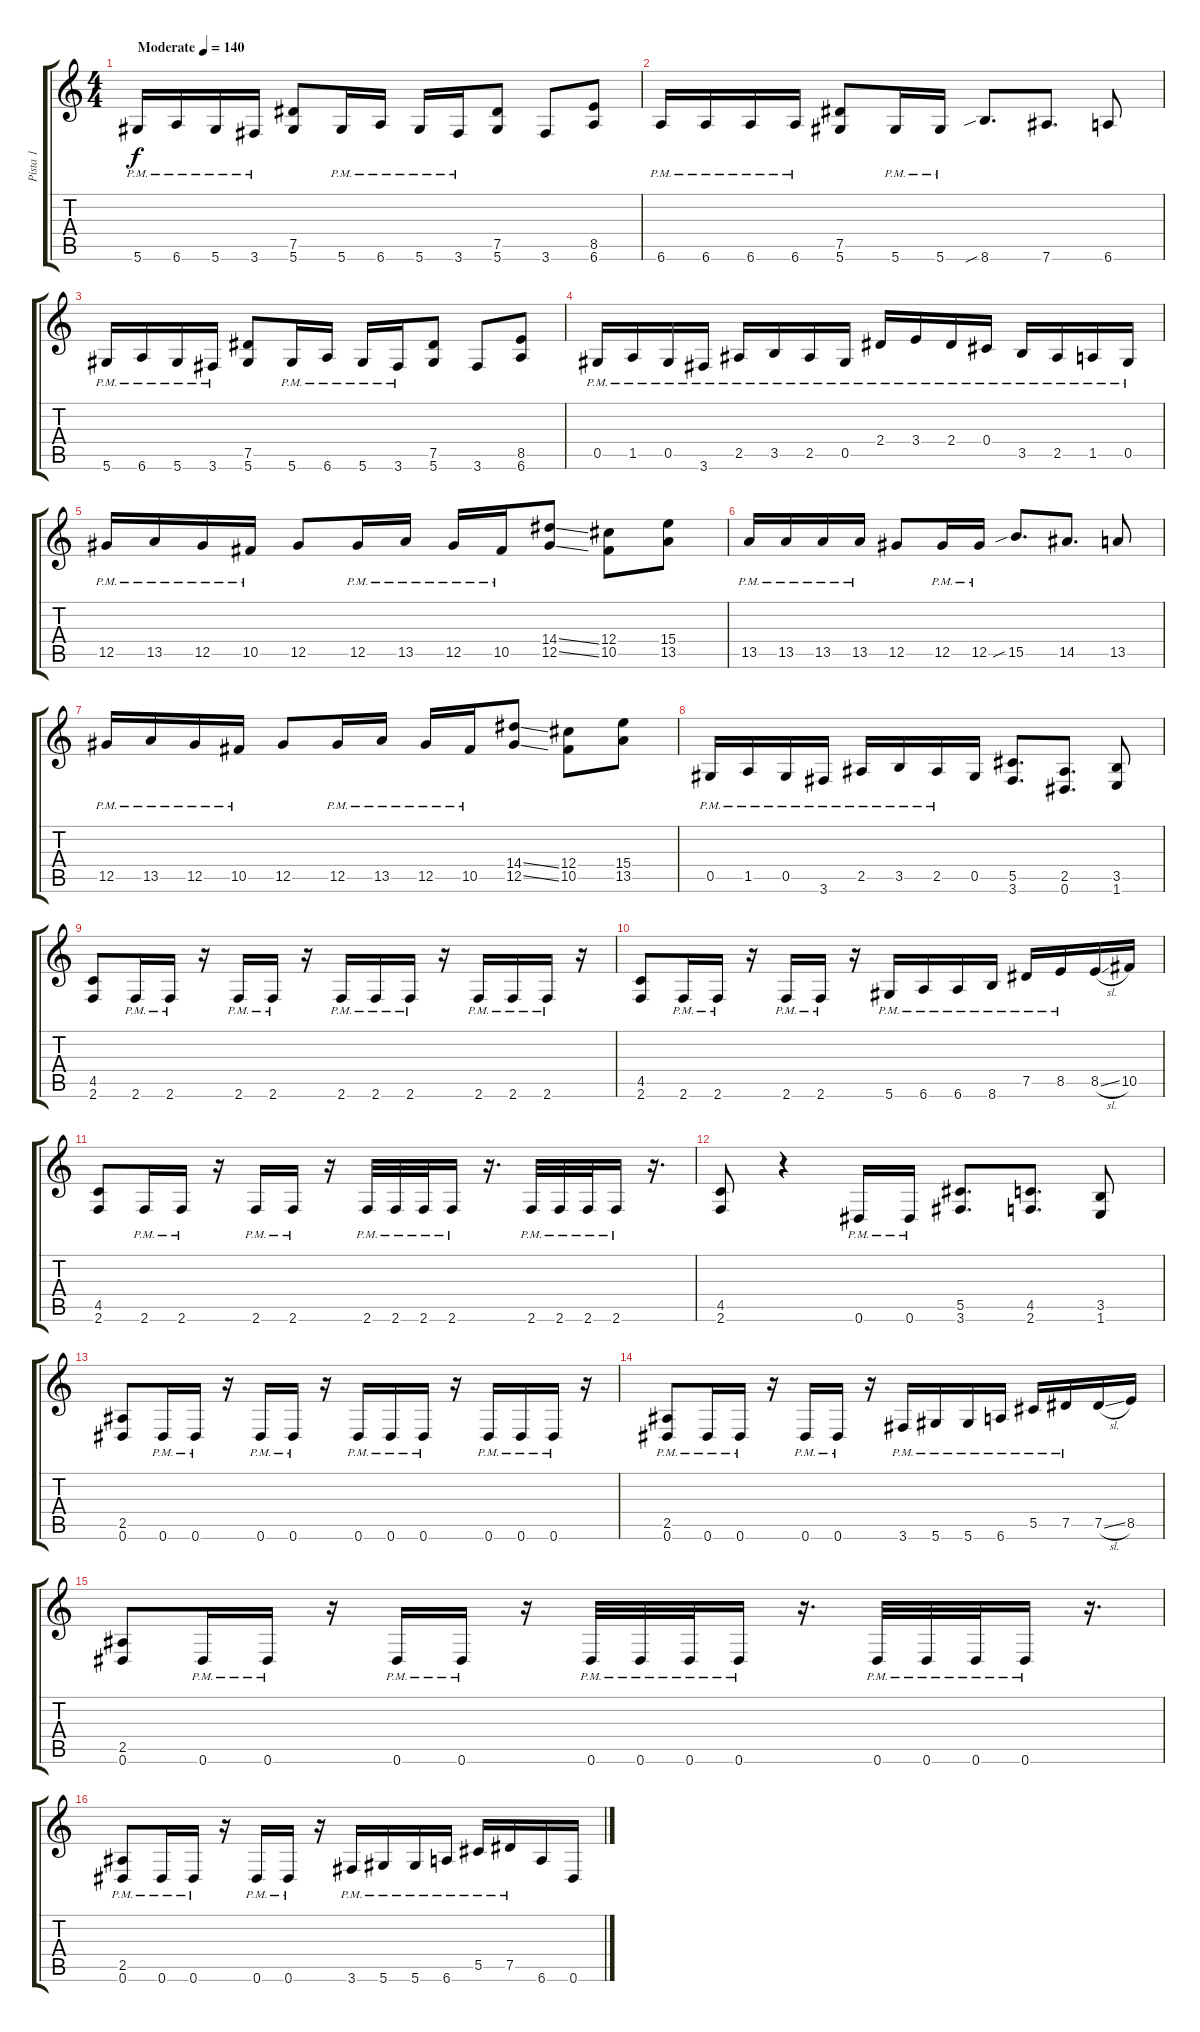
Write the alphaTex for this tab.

\track ("Pista 1" "Pista 1") {instrument overdrivenguitar}
\staff {score tabs}
\tuning (Eb4 Bb3 Gb3 Db3 Ab2 Eb2) {hide}
\ts (4 4)
\tempo (140 "Moderate")
\clef g2
\ks c
5.6{pm}.16{dy f instrument overdrivenguitar} 6.6{pm}.16 5.6{pm}.16 3.6{pm}.16 (7.5 5.6).8 5.6{pm}.16 6.6{pm}.16 5.6{pm}.16 3.6{pm}.16 (7.5 5.6).8 3.6.8 (8.5 6.6).8 |
6.6{pm}.16 6.6{pm}.16 6.6{pm}.16 6.6{pm}.16 (7.5 5.6).8 5.6{pm}.16 5.6{pm}.16 8.6{sib}.8{d} 7.6.8{d} 6.6.8 |
5.6{pm}.16 6.6{pm}.16 5.6{pm}.16 3.6{pm}.16 (7.5 5.6).8 5.6{pm}.16 6.6{pm}.16 5.6{pm}.16 3.6{pm}.16 (7.5 5.6).8 3.6.8 (8.5 6.6).8 |
0.5{pm}.16 1.5{pm}.16 0.5{pm}.16 3.6{pm}.16 2.5{pm}.16 3.5{pm}.16 2.5{pm}.16 0.5{pm}.16 2.4{pm}.16 3.4{pm}.16 2.4{pm}.16 0.4{pm}.16 3.5{pm}.16 2.5{pm}.16 1.5{pm}.16 0.5{pm}.16 |
12.5{pm}.16 13.5{pm}.16 12.5{pm}.16 10.5{pm}.16 12.5.8 12.5{pm}.16 13.5{pm}.16 12.5{pm}.16 10.5{pm}.16 (14.4{ss} 12.5{ss}).8 (12.4 10.5).8 (15.4 13.5).8 |
13.5{pm}.16 13.5{pm}.16 13.5{pm}.16 13.5{pm}.16 12.5.8 12.5{pm}.16 12.5{pm}.16 15.5{sib}.8{d} 14.5.8{d} 13.5.8 |
12.5{pm}.16 13.5{pm}.16 12.5{pm}.16 10.5{pm}.16 12.5.8 12.5{pm}.16 13.5{pm}.16 12.5{pm}.16 10.5{pm}.16 (14.4{ss} 12.5{ss}).8 (12.4 10.5).8 (15.4 13.5).8 |
0.5{pm}.16 1.5{pm}.16 0.5{pm}.16 3.6{pm}.16 2.5{pm}.16 3.5{pm}.16 2.5{pm}.16 0.5.16 (5.5 3.6).8{d} (2.5 0.6).8{d} (3.5 1.6).8 |
(4.5 2.6).8 2.6{pm}.16 2.6{pm}.16 r.16 2.6{pm}.16 2.6{pm}.16 r.16 2.6{pm}.16 2.6{pm}.16 2.6{pm}.16 r.16 2.6{pm}.16 2.6{pm}.16 2.6{pm}.16 r.16 |
(4.5 2.6).8 2.6{pm}.16 2.6{pm}.16 r.16 2.6{pm}.16 2.6{pm}.16 r.16 5.6{pm}.16 6.6{pm}.16 6.6{pm}.16 8.6{pm}.16 7.5{pm}.16 8.5{pm}.16 8.5{sl}.16 10.5.16 |
(4.5 2.6).8 2.6{pm}.16 2.6{pm}.16 r.16 2.6{pm}.16 2.6{pm}.16 r.16 2.6{pm}.32 2.6{pm}.32 2.6{pm}.32 2.6{pm}.16 r.16{d} 2.6{pm}.32 2.6{pm}.32 2.6{pm}.32 2.6{pm}.16 r.16{d} |
(4.5 2.6).8 r.4 0.6{pm}.16 0.6{pm}.16 (5.5 3.6).8{d} (4.5 2.6).8{d} (3.5 1.6).8 |
(2.5 0.6).8 0.6{pm}.16 0.6{pm}.16 r.16 0.6{pm}.16 0.6{pm}.16 r.16 0.6{pm}.16 0.6{pm}.16 0.6{pm}.16 r.16 0.6{pm}.16 0.6{pm}.16 0.6{pm}.16 r.16 |
(2.5{pm} 0.6{pm}).8 0.6{pm}.16 0.6{pm}.16 r.16 0.6{pm}.16 0.6{pm}.16 r.16 3.6{pm}.16 5.6{pm}.16 5.6{pm}.16 6.6{pm}.16 5.5{pm}.16 7.5{pm}.16 7.5{sl}.16 8.5.16 |
(2.5 0.6).8 0.6{pm}.16 0.6{pm}.16 r.16 0.6{pm}.16 0.6{pm}.16 r.16 0.6{pm}.32 0.6{pm}.32 0.6{pm}.32 0.6{pm}.16 r.16{d} 0.6{pm}.32 0.6{pm}.32 0.6{pm}.32 0.6{pm}.16 r.16{d} |
(2.5{pm} 0.6{pm}).8 0.6{pm}.16 0.6{pm}.16 r.16 0.6{pm}.16 0.6{pm}.16 r.16 3.6{pm}.16 5.6{pm}.16 5.6{pm}.16 6.6{pm}.16 5.5{pm}.16 7.5{pm}.16 6.6.16 0.6.16
